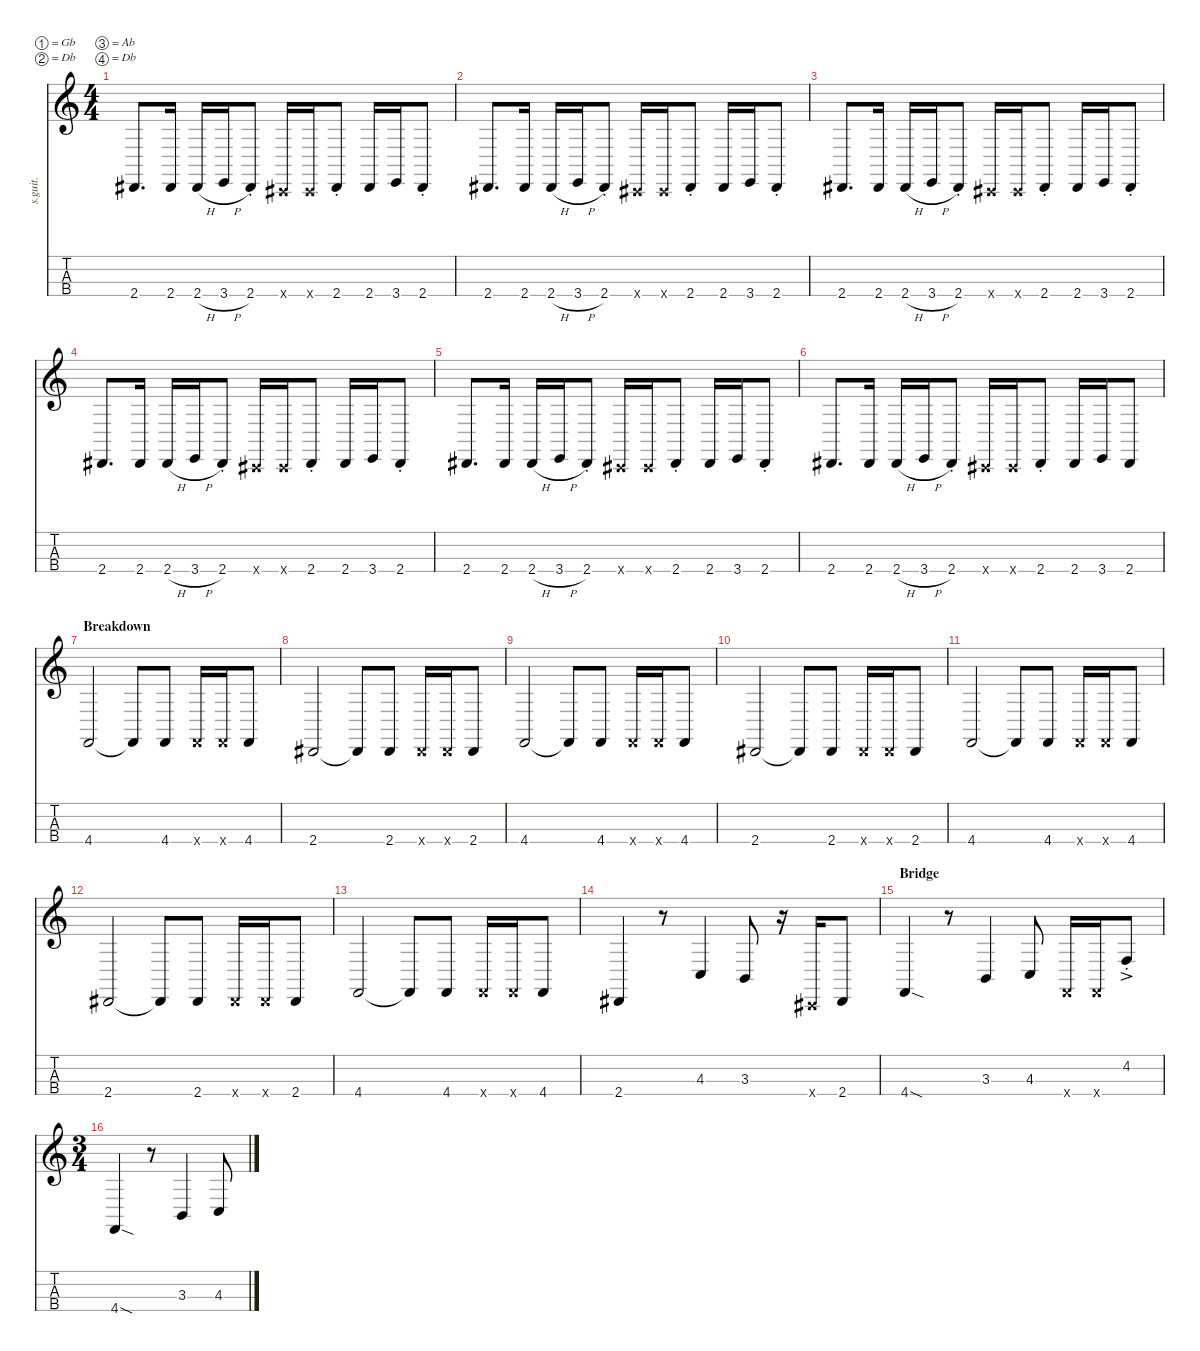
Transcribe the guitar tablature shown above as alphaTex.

\defaultSystemsLayout 4
\hideDynamics
\bracketExtendMode nobrackets
\track ("Fuzz" "s.guit.") {instrument electricbassfinger}
\staff {score tabs}
\tuning (Gb2 Db2 Ab1 Db1)
\ts (4 4)
\tempo (90 hide)
\clef g2
\ks c
2.4{acc #}.8{d lyrics (0 "") lyrics (1 "") lyrics (2 "") lyrics (3 "") lyrics (4 "") dy ff} 2.4{acc #}.16{lyrics (0 "") lyrics (1 "") lyrics (2 "") lyrics (3 "") lyrics (4 "")} 2.4{h acc #}.16{lyrics (0 "") lyrics (1 "") lyrics (2 "") lyrics (3 "") lyrics (4 "")} 3.4{h}.16{lyrics (0 "") lyrics (1 "") lyrics (2 "") lyrics (3 "") lyrics (4 "")} 2.4{st acc #}.8{lyrics (0 "") lyrics (1 "") lyrics (2 "") lyrics (3 "") lyrics (4 "")} 0.4{x acc #}.16{lyrics (0 "") lyrics (1 "") lyrics (2 "") lyrics (3 "") lyrics (4 "")} 0.4{x acc #}.16{lyrics (0 "") lyrics (1 "") lyrics (2 "") lyrics (3 "") lyrics (4 "")} 2.4{st acc #}.8{lyrics (0 "") lyrics (1 "") lyrics (2 "") lyrics (3 "") lyrics (4 "")} 2.4{acc #}.16{lyrics (0 "") lyrics (1 "") lyrics (2 "") lyrics (3 "") lyrics (4 "")} 3.4.16{lyrics (0 "") lyrics (1 "") lyrics (2 "") lyrics (3 "") lyrics (4 "")} 2.4{st acc #}.8{lyrics (0 "") lyrics (1 "") lyrics (2 "") lyrics (3 "") lyrics (4 "")} |
2.4{acc #}.8{d lyrics (0 "") lyrics (1 "") lyrics (2 "") lyrics (3 "") lyrics (4 "")} 2.4{acc #}.16{lyrics (0 "") lyrics (1 "") lyrics (2 "") lyrics (3 "") lyrics (4 "")} 2.4{h acc #}.16{lyrics (0 "") lyrics (1 "") lyrics (2 "") lyrics (3 "") lyrics (4 "")} 3.4{h}.16{lyrics (0 "") lyrics (1 "") lyrics (2 "") lyrics (3 "") lyrics (4 "")} 2.4{st acc #}.8{lyrics (0 "") lyrics (1 "") lyrics (2 "") lyrics (3 "") lyrics (4 "")} 0.4{x acc #}.16{lyrics (0 "") lyrics (1 "") lyrics (2 "") lyrics (3 "") lyrics (4 "")} 0.4{x acc #}.16{lyrics (0 "") lyrics (1 "") lyrics (2 "") lyrics (3 "") lyrics (4 "")} 2.4{st acc #}.8{lyrics (0 "") lyrics (1 "") lyrics (2 "") lyrics (3 "") lyrics (4 "")} 2.4{acc #}.16{lyrics (0 "") lyrics (1 "") lyrics (2 "") lyrics (3 "") lyrics (4 "")} 3.4.16{lyrics (0 "") lyrics (1 "") lyrics (2 "") lyrics (3 "") lyrics (4 "")} 2.4{st acc #}.8{lyrics (0 "") lyrics (1 "") lyrics (2 "") lyrics (3 "") lyrics (4 "")} |
2.4{acc #}.8{d lyrics (0 "") lyrics (1 "") lyrics (2 "") lyrics (3 "") lyrics (4 "")} 2.4{acc #}.16{lyrics (0 "") lyrics (1 "") lyrics (2 "") lyrics (3 "") lyrics (4 "")} 2.4{h acc #}.16{lyrics (0 "") lyrics (1 "") lyrics (2 "") lyrics (3 "") lyrics (4 "")} 3.4{h}.16{lyrics (0 "") lyrics (1 "") lyrics (2 "") lyrics (3 "") lyrics (4 "")} 2.4{st acc #}.8{lyrics (0 "") lyrics (1 "") lyrics (2 "") lyrics (3 "") lyrics (4 "")} 0.4{x acc #}.16{lyrics (0 "") lyrics (1 "") lyrics (2 "") lyrics (3 "") lyrics (4 "")} 0.4{x acc #}.16{lyrics (0 "") lyrics (1 "") lyrics (2 "") lyrics (3 "") lyrics (4 "")} 2.4{st acc #}.8{lyrics (0 "") lyrics (1 "") lyrics (2 "") lyrics (3 "") lyrics (4 "")} 2.4{acc #}.16{lyrics (0 "") lyrics (1 "") lyrics (2 "") lyrics (3 "") lyrics (4 "")} 3.4.16{lyrics (0 "") lyrics (1 "") lyrics (2 "") lyrics (3 "") lyrics (4 "")} 2.4{st acc #}.8{lyrics (0 "") lyrics (1 "") lyrics (2 "") lyrics (3 "") lyrics (4 "")} |
2.4{acc #}.8{d lyrics (0 "") lyrics (1 "") lyrics (2 "") lyrics (3 "") lyrics (4 "")} 2.4{acc #}.16{lyrics (0 "") lyrics (1 "") lyrics (2 "") lyrics (3 "") lyrics (4 "")} 2.4{h acc #}.16{lyrics (0 "") lyrics (1 "") lyrics (2 "") lyrics (3 "") lyrics (4 "")} 3.4{h}.16{lyrics (0 "") lyrics (1 "") lyrics (2 "") lyrics (3 "") lyrics (4 "")} 2.4{st acc #}.8{lyrics (0 "") lyrics (1 "") lyrics (2 "") lyrics (3 "") lyrics (4 "")} 0.4{x acc #}.16{lyrics (0 "") lyrics (1 "") lyrics (2 "") lyrics (3 "") lyrics (4 "")} 0.4{x acc #}.16{lyrics (0 "") lyrics (1 "") lyrics (2 "") lyrics (3 "") lyrics (4 "")} 2.4{st acc #}.8{lyrics (0 "") lyrics (1 "") lyrics (2 "") lyrics (3 "") lyrics (4 "")} 2.4{acc #}.16{lyrics (0 "") lyrics (1 "") lyrics (2 "") lyrics (3 "") lyrics (4 "")} 3.4.16{lyrics (0 "") lyrics (1 "") lyrics (2 "") lyrics (3 "") lyrics (4 "")} 2.4{st acc #}.8{lyrics (0 "") lyrics (1 "") lyrics (2 "") lyrics (3 "") lyrics (4 "")} |
2.4{acc #}.8{d lyrics (0 "") lyrics (1 "") lyrics (2 "") lyrics (3 "") lyrics (4 "")} 2.4{acc #}.16{lyrics (0 "") lyrics (1 "") lyrics (2 "") lyrics (3 "") lyrics (4 "")} 2.4{h acc #}.16{lyrics (0 "") lyrics (1 "") lyrics (2 "") lyrics (3 "") lyrics (4 "")} 3.4{h}.16{lyrics (0 "") lyrics (1 "") lyrics (2 "") lyrics (3 "") lyrics (4 "")} 2.4{st acc #}.8{lyrics (0 "") lyrics (1 "") lyrics (2 "") lyrics (3 "") lyrics (4 "")} 0.4{x acc #}.16{lyrics (0 "") lyrics (1 "") lyrics (2 "") lyrics (3 "") lyrics (4 "")} 0.4{x acc #}.16{lyrics (0 "") lyrics (1 "") lyrics (2 "") lyrics (3 "") lyrics (4 "")} 2.4{st acc #}.8{lyrics (0 "") lyrics (1 "") lyrics (2 "") lyrics (3 "") lyrics (4 "")} 2.4{acc #}.16{lyrics (0 "") lyrics (1 "") lyrics (2 "") lyrics (3 "") lyrics (4 "")} 3.4.16{lyrics (0 "") lyrics (1 "") lyrics (2 "") lyrics (3 "") lyrics (4 "")} 2.4{st acc #}.8{lyrics (0 "") lyrics (1 "") lyrics (2 "") lyrics (3 "") lyrics (4 "")} |
2.4{acc #}.8{d lyrics (0 "") lyrics (1 "") lyrics (2 "") lyrics (3 "") lyrics (4 "")} 2.4{acc #}.16{lyrics (0 "") lyrics (1 "") lyrics (2 "") lyrics (3 "") lyrics (4 "")} 2.4{h acc #}.16{lyrics (0 "") lyrics (1 "") lyrics (2 "") lyrics (3 "") lyrics (4 "")} 3.4{h}.16{lyrics (0 "") lyrics (1 "") lyrics (2 "") lyrics (3 "") lyrics (4 "")} 2.4{st acc #}.8{lyrics (0 "") lyrics (1 "") lyrics (2 "") lyrics (3 "") lyrics (4 "")} 0.4{x acc #}.16{lyrics (0 "") lyrics (1 "") lyrics (2 "") lyrics (3 "") lyrics (4 "")} 0.4{x acc #}.16{lyrics (0 "") lyrics (1 "") lyrics (2 "") lyrics (3 "") lyrics (4 "")} 2.4{st acc #}.8{lyrics (0 "") lyrics (1 "") lyrics (2 "") lyrics (3 "") lyrics (4 "")} 2.4{acc #}.16{lyrics (0 "") lyrics (1 "") lyrics (2 "") lyrics (3 "") lyrics (4 "")} 3.4.16{lyrics (0 "") lyrics (1 "") lyrics (2 "") lyrics (3 "") lyrics (4 "")} 2.4{acc #}.8{lyrics (0 "") lyrics (1 "") lyrics (2 "") lyrics (3 "") lyrics (4 "")} |
\section ("" "Breakdown")
4.4.2{lyrics (0 "") lyrics (1 "") lyrics (2 "") lyrics (3 "") lyrics (4 "")} 4.4{t}.8{lyrics (0 "") lyrics (1 "") lyrics (2 "") lyrics (3 "") lyrics (4 "")} 4.4.8{lyrics (0 "") lyrics (1 "") lyrics (2 "") lyrics (3 "") lyrics (4 "")} 4.4{x}.16{lyrics (0 "") lyrics (1 "") lyrics (2 "") lyrics (3 "") lyrics (4 "")} 4.4{x}.16{lyrics (0 "") lyrics (1 "") lyrics (2 "") lyrics (3 "") lyrics (4 "")} 4.4.8{lyrics (0 "") lyrics (1 "") lyrics (2 "") lyrics (3 "") lyrics (4 "")} |
2.4{acc #}.2{lyrics (0 "") lyrics (1 "") lyrics (2 "") lyrics (3 "") lyrics (4 "")} 2.4{t acc #}.8{lyrics (0 "") lyrics (1 "") lyrics (2 "") lyrics (3 "") lyrics (4 "")} 2.4{acc #}.8{lyrics (0 "") lyrics (1 "") lyrics (2 "") lyrics (3 "") lyrics (4 "")} 2.4{x acc #}.16{lyrics (0 "") lyrics (1 "") lyrics (2 "") lyrics (3 "") lyrics (4 "")} 2.4{x acc #}.16{lyrics (0 "") lyrics (1 "") lyrics (2 "") lyrics (3 "") lyrics (4 "")} 2.4{acc #}.8{lyrics (0 "") lyrics (1 "") lyrics (2 "") lyrics (3 "") lyrics (4 "")} |
4.4.2{lyrics (0 "") lyrics (1 "") lyrics (2 "") lyrics (3 "") lyrics (4 "")} 4.4{t}.8{lyrics (0 "") lyrics (1 "") lyrics (2 "") lyrics (3 "") lyrics (4 "")} 4.4.8{lyrics (0 "") lyrics (1 "") lyrics (2 "") lyrics (3 "") lyrics (4 "")} 4.4{x}.16{lyrics (0 "") lyrics (1 "") lyrics (2 "") lyrics (3 "") lyrics (4 "")} 4.4{x}.16{lyrics (0 "") lyrics (1 "") lyrics (2 "") lyrics (3 "") lyrics (4 "")} 4.4.8{lyrics (0 "") lyrics (1 "") lyrics (2 "") lyrics (3 "") lyrics (4 "")} |
2.4{acc #}.2{lyrics (0 "") lyrics (1 "") lyrics (2 "") lyrics (3 "") lyrics (4 "")} 2.4{t acc #}.8{lyrics (0 "") lyrics (1 "") lyrics (2 "") lyrics (3 "") lyrics (4 "")} 2.4{acc #}.8{lyrics (0 "") lyrics (1 "") lyrics (2 "") lyrics (3 "") lyrics (4 "")} 2.4{x acc #}.16{lyrics (0 "") lyrics (1 "") lyrics (2 "") lyrics (3 "") lyrics (4 "")} 2.4{x acc #}.16{lyrics (0 "") lyrics (1 "") lyrics (2 "") lyrics (3 "") lyrics (4 "")} 2.4{acc #}.8{lyrics (0 "") lyrics (1 "") lyrics (2 "") lyrics (3 "") lyrics (4 "")} |
4.4.2{lyrics (0 "") lyrics (1 "") lyrics (2 "") lyrics (3 "") lyrics (4 "")} 4.4{t}.8{lyrics (0 "") lyrics (1 "") lyrics (2 "") lyrics (3 "") lyrics (4 "")} 4.4.8{lyrics (0 "") lyrics (1 "") lyrics (2 "") lyrics (3 "") lyrics (4 "")} 4.4{x}.16{lyrics (0 "") lyrics (1 "") lyrics (2 "") lyrics (3 "") lyrics (4 "")} 4.4{x}.16{lyrics (0 "") lyrics (1 "") lyrics (2 "") lyrics (3 "") lyrics (4 "")} 4.4.8{lyrics (0 "") lyrics (1 "") lyrics (2 "") lyrics (3 "") lyrics (4 "")} |
2.4{acc #}.2{lyrics (0 "") lyrics (1 "") lyrics (2 "") lyrics (3 "") lyrics (4 "")} 2.4{t acc #}.8{lyrics (0 "") lyrics (1 "") lyrics (2 "") lyrics (3 "") lyrics (4 "")} 2.4{acc #}.8{lyrics (0 "") lyrics (1 "") lyrics (2 "") lyrics (3 "") lyrics (4 "")} 2.4{x acc #}.16{lyrics (0 "") lyrics (1 "") lyrics (2 "") lyrics (3 "") lyrics (4 "")} 2.4{x acc #}.16{lyrics (0 "") lyrics (1 "") lyrics (2 "") lyrics (3 "") lyrics (4 "")} 2.4{acc #}.8{lyrics (0 "") lyrics (1 "") lyrics (2 "") lyrics (3 "") lyrics (4 "")} |
4.4.2{lyrics (0 "") lyrics (1 "") lyrics (2 "") lyrics (3 "") lyrics (4 "")} 4.4{t}.8{lyrics (0 "") lyrics (1 "") lyrics (2 "") lyrics (3 "") lyrics (4 "")} 4.4.8{lyrics (0 "") lyrics (1 "") lyrics (2 "") lyrics (3 "") lyrics (4 "")} 4.4{x}.16{lyrics (0 "") lyrics (1 "") lyrics (2 "") lyrics (3 "") lyrics (4 "")} 4.4{x}.16{lyrics (0 "") lyrics (1 "") lyrics (2 "") lyrics (3 "") lyrics (4 "")} 4.4.8{lyrics (0 "") lyrics (1 "") lyrics (2 "") lyrics (3 "") lyrics (4 "")} |
2.4{acc #}.4{lyrics (0 "") lyrics (1 "") lyrics (2 "") lyrics (3 "") lyrics (4 "")} r.8 4.3.4{lyrics (0 "") lyrics (1 "") lyrics (2 "") lyrics (3 "") lyrics (4 "")} 3.3.8{lyrics (0 "") lyrics (1 "") lyrics (2 "") lyrics (3 "") lyrics (4 "")} r.16 0.4{x acc #}.16{lyrics (0 "") lyrics (1 "") lyrics (2 "") lyrics (3 "") lyrics (4 "")} 2.4{acc #}.8{lyrics (0 "") lyrics (1 "") lyrics (2 "") lyrics (3 "") lyrics (4 "")} |
\section ("" "Bridge")
4.4{sod}.4{lyrics (0 "") lyrics (1 "") lyrics (2 "") lyrics (3 "") lyrics (4 "")} r.8 3.3.4{lyrics (0 "") lyrics (1 "") lyrics (2 "") lyrics (3 "") lyrics (4 "")} 4.3.8{lyrics (0 "") lyrics (1 "") lyrics (2 "") lyrics (3 "") lyrics (4 "")} 4.4{x}.16{lyrics (0 "") lyrics (1 "") lyrics (2 "") lyrics (3 "") lyrics (4 "")} 4.4{x}.16{lyrics (0 "") lyrics (1 "") lyrics (2 "") lyrics (3 "") lyrics (4 "")} 4.2{ac st}.8{lyrics (0 "") lyrics (1 "") lyrics (2 "") lyrics (3 "") lyrics (4 "")} |
\ts (3 4)
\beaming (8 2 2 2 2)
4.4{sod}.4{lyrics (0 "") lyrics (1 "") lyrics (2 "") lyrics (3 "") lyrics (4 "")} r.8 3.3.4{lyrics (0 "") lyrics (1 "") lyrics (2 "") lyrics (3 "") lyrics (4 "")} 4.3.8{lyrics (0 "") lyrics (1 "") lyrics (2 "") lyrics (3 "") lyrics (4 "")}
